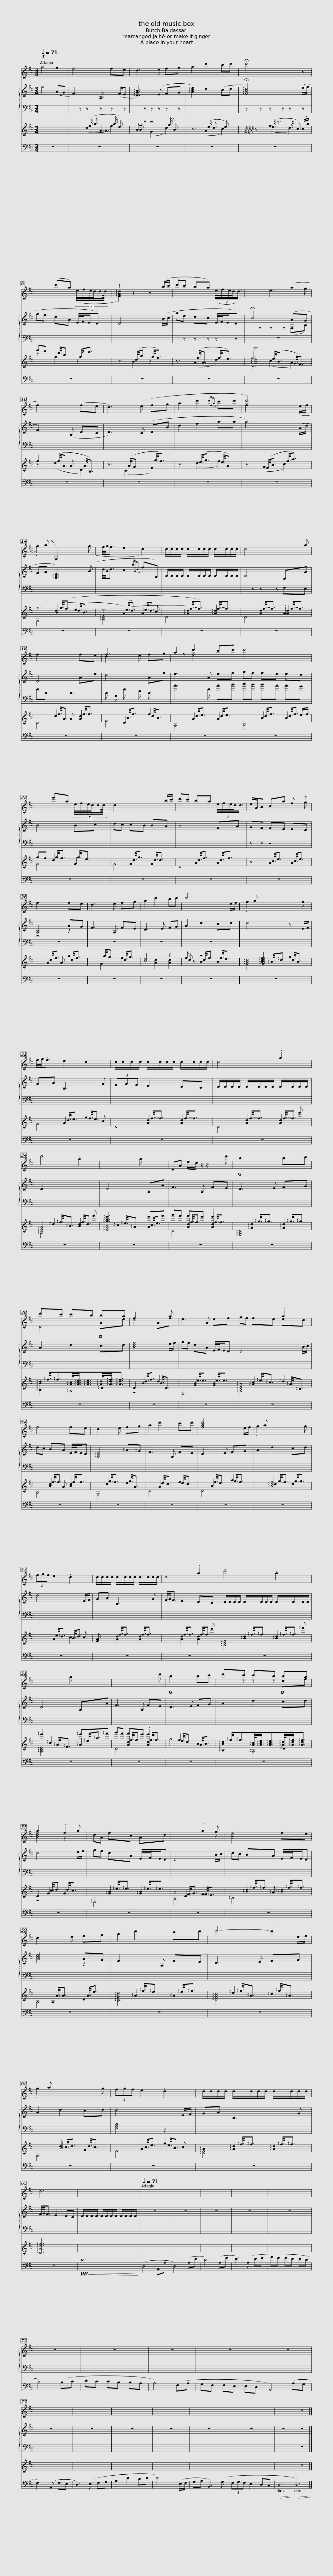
X:1
%%score ( 1 2 3 ) { ( 4 6 7 ) | ( 5 8 ) } ( 9 10 11 12 ) 13
L:1/8
Q:1/4=71
M:3/4
I:linebreak $
K:D
V:1 treble
V:2 treble
V:3 treble
V:4 treble
V:6 treble
V:7 treble
V:5 bass
V:8 bass
V:9 treble
V:10 treble
V:11 treble
V:12 treble
V:13 bass
V:1
!f! a4 g2 | f4 fe | d3 e fg | a2 d'2 c'd' |$ !fermata!d'4 x z | %5
 x2 (d'a) x2 |$ z2 z2 z (b/c'/ | d'c' ba) x2 | x2 x2 (.a2 |$ f2) x2 (fe | %10
 d3) (e fg | a2 d'2{/d'fa} c'd' | d'4) x2 |$ x (a G,2) x2 | x6 | %15
 x6 |$ x2 x2 x a | x6 | f6 |$ a2 d'2 c'd' | %20
 d'4 x2 | x2 e'a x2 |$ x2 x2 x b/c'/ | d'c' ba x2 | e/A/B ca f z |$ %25
 x6 | x6 | a2 d'2 c'd' | d'4 x2 |$ x a x2 x2 | %30
 x6 | x6 |$ x2 x2 .a2 | d'4 .a2 | x2 x a x2 |$ %35
 DA e/d/ z/ z/ x d' | b2 x2 bc' |$ d'c' c'b ba | f2 x2 x a | x6 |$ %40
 x2 x2 .a2 | x6 | x6 |$ a2 d'2 c'd' | [fad']4 x2 | %45
 x a x2 x2 |$ x6 | x6 | x2 x2 .a2 |$ d'4 .a2 | %50
 x2 x a x2 |$ x2 x2 x d' | b2 x2 bc' | d'c' c'b ba |$ a2 x2 x a | %55
 x6 | x2 x2 .a2 |$ x6 | x6 | a2 d'2 c'd' |$ %60
 d'4- d'2 | x a x2 x2 | (3fgf e2 .d2 |$ d/d/d/d/ d/d/d/d/ d/d/d/d/ | d6 | %65
 x6 |[Q:1/4=71] x6 |$ x6 | x6 | x6 | %70
 x6 | x6 | x6 | x6 | x6 |$ %75
 x6 | x6 | x6 | x6 | x6 | %80
 x6 | x6 | x6 | z6 |] %84
V:2
 x6 | x6 | x6 | x6 |$ x6 | %5
 x2 x2 (7:8:7(e/4f/4e/4d/4d/d/8 x/8 |$ !arpeggio![FAd]2) x2 x2 | x2 x2 (7:8:5(e/4f/4e/4d/4d3/4) | x2 e3 g |$ x6 | %10
 x6 | x6 | f2 x2 x (e/f/ |$ .g2) x2 x (g | f/4g/4.f3/2 e2 d2) | %15
 d/d/d/d/ d/d/d/d/ d/d/d/d/ |$ d4 x2 | f2 x2 fe | d2 x e fg |$ x z f4 | %20
 x6 | x2 x2 (7:8:7e/4f/4e/4d/4d/d/8 x/8 |$ d2 x2 x2 | x2 x2 (7:8:5e/4f/4e/4d/4d3/4 | x2 x2 x g |$ %25
 f2 x2 fe | d3 e fg | x6 | x2 x2 x e/f/ |$ .g2 x2 x g | %30
 f/4g/4.f3/2 e2 d2 | d/d/d/d/ d/d/d/d/ d/d/d/d/ |$ d4 x2 | x6 | x6 |$ %35
 x6 | x6 |$ D4 Ae | d4 Af | e3 A ef |$ %40
 gf fe ed | f4 fe | d2 x e fg |$ x6 | x2 x2 x e/f/ | %45
 .g2 x2 x g |$ (3fgf e2 .d2 | d/d/d/d/ d/d/d/d/ d/d/d/d/ | d4 x2 |$ x6 | %50
 x6 |$ x6 | x6 | x z z z df |$ x2 x2 .f2 | %55
 dA fc Ad | x2 x2 x g |$ [Acf]4 fe | d2 x e fg | x6 |$ %60
 x2 x2 x e/f/ | .g2 x2 x g | x6 |$ x6 | x6 | %65
 x6 | x6 |$ x6 | x6 | x6 | %70
 x6 | x6 | x6 | x6 | x6 |$ %75
 x6 | x6 | x6 | x6 | x6 | %80
 x6 | x6 | x6 | x6 |] %84
V:3
 x6 | x6 | x6 | x6 |$ x6 | %5
 x6 |$ x6 | x6 | x6 |$ x6 | %10
 x6 | x6 | x6 |$ x6 | x6 | %15
 x6 |$ x6 | x6 | x6 |$ x6 | %20
 x6 | x6 |$ x6 | x6 | x6 |$ %25
 x6 | x6 | x6 | x6 |$ x6 | %30
 x6 | x6 |$ x6 | x6 | x6 |$ %35
 x6 | x6 |$ x6 | x6 | x6 |$ %40
 x6 | x6 | x6 |$ x6 | x6 | %45
 x6 |$ x6 | x6 | x6 |$ x6 | %50
 x6 |$ x6 | x6 | x6 |$ [Bdf]4 z2 | %55
 x6 | x2 x2 x g |$ x6 | x6 | x6 |$ %60
 x6 | x6 | x6 |$ x6 | x6 | %65
 x6 | x6 |$ x6 | x6 | x6 | %70
 x6 | x6 | x6 | x6 | x6 |$ %75
 x6 | x6 | x6 | x6 | x6 | %80
 x6 | x6 | x6 | x6 |] %84
V:4
 f4 (AG | F3) A,3/2 (F/E | !arpeggio![DGB]3) (E FG | !arpeggio![Ace]2) d2 (cd |$ !arpeggio!!fermata![FBd]4) x (e/f/ | %5
 gf dA E/4F/4E/D) |$ D4 x (B/c/ | ae dc E/4F/4E/D) | !fermata!c4 (AG |$ F3) (A, DC | %10
 D3) (C DB | d2 f2 aa | a4) x (A/d/ |$ GA !arpeggio![B,DF]3) (B | d/4B/4d3/2 c2{/bBd} fC) | %15
 D/D/D/D/ D/D/D/D/ D/D/D/D/ |$ D4 A,A | D4 Ae | d4 Af |$ e3 A ef | %20
 gf fe ed | B4 Bc |$ dc cB BA | A4 FA | GF FE ED |$ %25
 A,4 AG | F3 A, FE | D3 E FG | A2 d2 cd |$ d4 z E/F/ | %30
 GA B,3 G | (3FGF E2 DC |$ D/D/D/D/ D/D/D/D/ D/D/D/D/ | D2 x2 x2 | D4 A,A |$ %35
 F3 A, FE | D3 E FG |$ A2 d2 cd | [Bdf]4 x e/f/ | gf dA E/4F/4E/D |$ %40
 D4 x B/c/ | dc BA E/4F/4E/D | !arpeggio![A,CE]4 !arpeggio!A!arpeggio!G |$ F3 A, FE | D3 E FG | %45
 A2 d2 cd |$ d4 x E/F/ | GA B,3 G | F/4G/4F3/2 E2 DC |$ D/D/D/D/ D/D/D/D/ D/D/D/D/ | %50
 D4 A,A |$ F3 A, FE | D3 E FG | A2 d2 cd |$ d4 x e/f/ | %55
 gf dA E/4F/4E/D | D4 x B/c/ |$ dc BA E/4F/4E/D | A4 AG | F3 A, FE |$ %60
 D3 E FG | A2 d2 cd | d4 x E/F/ |$ GA B,3 G | F/4G/4F3/2 E2 DC | %65
 D/D/D/D/ D/D/D/D/ D/D/D/D/ | z6 |$ z6 | z6 | z6 | %70
 z6 | z6 | z6 | z6 | z6 |$ %75
 z6 | z6 | z6 | z6 | z6 | %80
 z6 | z6 | z6 | z6 |] %84
V:5
 x6 | x z z z z z | x z z z z z | x6 |$ z z z z z z | %5
 x6 |$ x6 | x z z z z z | z6 |$ x6 | %10
 x6 | x6 | x6 |$ x6 | x6 | %15
 x6 |$ x z z z F,E, | AD x D3 | D A, A F D x |$ e3 A ef | %20
 gf fe ed | x6 |$ x6 | x6 | z z z4 |$ %25
 z6 | z6 | z6 | z6 |$ x6 | %30
 x6 | x6 |$ x6 | x6 | x6 |$ %35
 x6 | x6 |$ x6 | x6 | x6 |$ %40
 x6 | x6 | x6 |$ x6 | x6 | %45
 x6 |$ x6 | x6 | x6 |$ x6 | %50
 x6 |$ x6 | x6 | x6 |$ x6 | %55
 x6 | x6 |$ x6 | x6 | x6 |$ %60
 x6 | x6 | x6 |$ x6 | x6 | %65
 x6 | x6 |$ x6 | x6 | x6 | %70
 x6 | x6 | x6 | x6 | x6 |$ %75
 x6 | x6 | x6 | x6 | x6 | %80
 x6 | x6 | x6 | z6 |] %84
V:6
 x6 | x6 | x6 | x6 |$ x6 | %5
 x6 |$ x6 | x6 | x z z z (F,B,) |$ x6 | %10
 x6 | x6 | x6 |$ x6 | x6 | %15
 x6 |$ x6 | x6 | x6 |$ x6 | %20
 x6 | x6 |$ x6 | x6 | x6 |$ %25
 x6 | x6 | x6 | x6 |$ x6 | %30
 x6 | x6 |$ x6 | x6 | x6 |$ %35
 x6 | x6 |$ x6 | x6 | x6 |$ %40
 x6 | x6 | x6 |$ x6 | x6 | %45
 x6 |$ x6 | x6 | x6 |$ x6 | %50
 x6 |$ x6 | x6 | x6 |$ x6 | %55
 x6 | x6 |$ x6 | x6 | x6 |$ %60
 x6 | x6 | x6 |$ x6 | x6 | %65
 x6 | x6 |$ x6 | x6 | x6 | %70
 x6 | x6 | x6 | x6 | x6 |$ %75
 x6 | x6 | x6 | x6 | x6 | %80
 x6 | x6 | x6 | x6 |] %84
V:7
 x6 | x6 | x6 | x6 |$ x6 | %5
 x6 |$ x6 | x6 | x6 |$ x6 | %10
 x6 | x6 | x6 |$ x6 | x6 | %15
 x6 |$ x6 | x6 | x6 |$ x6 | %20
 x6 | x6 |$ x6 | x6 | x6 |$ %25
 z4 z2 | x6 | x6 | x6 |$ x6 | %30
 x6 | x6 |$ x6 | x6 | x6 |$ %35
 x6 | x6 |$ x6 | x6 | x6 |$ %40
 x6 | x6 | x6 |$ x6 | x6 | %45
 x6 |$ x6 | x6 | x6 |$ x6 | %50
 x6 |$ x6 | x6 | x6 |$ x6 | %55
 x6 | x6 |$ x6 | [ce]4 z2 | x6 |$ %60
 x6 | x6 | x6 |$ x6 | x6 | %65
 x6 | x6 |$ x6 | x6 | x6 | %70
 x6 | x6 | x6 | x6 | x6 |$ %75
 x6 | x6 | x6 | x6 | x6 | %80
 x6 | x6 | x6 | x6 |] %84
V:8
 x6 | x6 | x6 | x6 |$ x6 | %5
 x6 |$ x6 | x6 | x6 |$ x6 | %10
 x6 | x6 | x6 |$ x6 | x6 | %15
 x6 |$ x6 | x6 | x6 |$ x6 | %20
 x6 | x6 |$ x6 | x6 | x6 |$ %25
 x6 | x6 | x6 | x6 |$ x6 | %30
 x6 | x6 |$ x6 | x6 | x6 |$ %35
 x6 | x6 |$ x6 | x6 | x6 |$ %40
 x6 | x6 | x6 |$ x6 | x6 | %45
 x6 |$ x6 | x6 | x6 |$ x6 | %50
 x6 |$ x6 | x6 | x6 |$ x6 | %55
 x6 | x6 |$ x6 | x6 | x6 |$ %60
 x6 | x6 | [F,A,C]4 z2 |$ x6 | x6 | %65
 x6 | x6 |$ x6 | x6 | x6 | %70
 x6 | x6 | x6 | x6 | x6 |$ %75
 x6 | x6 | x6 | x6 | x6 | %80
 x6 | x6 | x6 | x6 |] %84
V:9
 x6 | x2 x A3 | B z z4 | x6 |$ x2 x2 x (c/a/) | %5
 g'f' x2 x2 |$ x6 | x6 | f6 |$ f2 x4 | %10
 x6 | x6 | x6 |$ x2 B2 x2 | x2 x2 x c | %15
 x6 |$ x2 x2 .A2 | x2 x A x2 | x6 |$ x6 | %20
 x2 x2 x e/f/ | gf x2 x2 |$ x2 x/8 d3/8g3/2 x/8 d3/8d3/2 | x2 x/8 d3/8f3/2 x/8 d3/8f3/2 | x6 |$ %25
 x6 | x6 | x6 | f x x4 |$ x2 !arpeggio![Bdf]2 x2 | %30
 x2 x2 x c | x6 |$ x2 x2 x e' | !arpeggio![DFA]4 x f' | !arpeggio![gbe']3 x e'f' |$ %35
 g'f' f'e' .e'2 | x2 x/8 !arpeggio!g3/8!arpeggio!g3/2 x/8 !arpeggio!g3/8!arpeggio!g3/2 |$ x/8 !arpeggio!f3/8!arpeggio!f3/2!arpeggio![Ac]/4<!arpeggio![Ace]/4!arpeggio![Ace]3/2!arpeggio![Ad]/4<!arpeggio![Adf]/4!arpeggio![Adf]3/2 | x2 x/8 d3/8f3/2 x/8 B3/8D3/2 | x2 x/8 e3/8e3/2 x/8 e3/8e3/2 |$ %40
 !arpeggio!A4 x2 | x2 x A x2 | x6 |$ x6 | x6 | %45
 x6 |$ x6 | x6 | x2 x2 x e' |$ x2 x2 x !arpeggio!f' | %50
 !arpeggio!e'2 x2 !arpeggio!e'!arpeggio!f' |$ g'f' f'e' .e'2 | x6 | x6 |$ x6 | %55
 x6 | A4 x2 |$ x2 x !arpeggio!A x2 | x6 | x6 |$ %60
 x6 | x2 B4 | x2 x2 x c |$ x6 | x6 | %65
 x6 | x6 |$ x6 | x6 | x6 | %70
 x6 | x6 | x6 | x6 | x6 |$ %75
 x6 | x6 | x6 | x6 | x6 | %80
 x6 | x6 | x6 | z6 |] %84
V:10
 x6 | x2 x A3 | B z z4 | x6 |$ x6 | %5
 x6 |$ x6 | x6 | !arpeggio!!fermata![Ace]4 x2 |$ x2 x A x2 | %10
 x6 | x6 | x6 |$ z3/2 x/ x/8 (g3/8f3/2 x/8 d3/8B3/2 | z3/2 x/ x/8 (e3/8d3/2) x/8 e3/8d3/2 | %15
 x2 x/8 f3/8-f3/2) x/8 f3/8-f3/2 |$ x2 x/8 f3/8-f3/2 x/8 f3/8-f3/2 | x2 x/8 f3/8A3/2 x/8 f3/8f3/2 | x2 x/8 B3/8f3/2 x/8 d3/8B3/2 |$ x2 x/8 d3/8e3/2 x/8 d3/8e3/2 | %20
 x2 x/8 d3/8f3/2 x/8 d3/8f3/2 | x2 x/8 g3/8f3/2 x/8 g3/8e3/2 |$ x2 G2 G2 | x2 A2 A2 | B4 x2 |$ %25
 x2 x A x2 | x6 | x6 | d z z4 |$ x2 x/8 !arpeggio!B3/8!arpeggio!d3/2 x/8 d3/8B3/2 | %30
 x2 x/8 d3/8e3/2 x/8 f3/8e3/2 | x2 x/8 f3/8-f3/2 x/8 f3/8-f3/2 |$ x2 x/8 f3/8-f3/2 x/8 f3/8-f3/2 | x2 x/8 !arpeggio!f3/8!arpeggio!B3/2 x/8 f3/8d3/2 | x2 x/8 !arpeggio!e3/8!arpeggio!A3/2 x/8 c3/8e3/2 |$ %35
 x2 x/8 f3/8f3/2 x/8 f3/8f3/2 | x2 !arpeggio![Gd]2 !arpeggio![Gd]2 |$ x2 x2 !arpeggio!D2 | D2 B2 d2 | x2 [GB]2 [GB]2 |$ %40
 x2 x/8 !arpeggio!e3/8!arpeggio!c3/2 x/8 !arpeggio!A3/8!arpeggio!C3/2 | x2 x/8 f3/8f3/2 x/8 f3/8f3/2 | x2 x/8 g3/8f3/2 x/8 g3/8A3/2 |$ x2 x/8 e3/8d3/2 x/8 e3/8d3/2 | x2 x/8 f3/8e3/2 x/8 g3/8f3/2 | %45
 x2 !arpeggio![Bdf]4 |$ x2 x2 x c | x6 | x6 |$ x2 x/8 !arpeggio!f3/8!arpeggio!f3/2 x/8 !arpeggio!f3/8!arpeggio!f3/2 | %50
 x2 x/8 !arpeggio!A3/8!arpeggio!F3/2 x/8 !arpeggio!e3/8!arpeggio!a3/2 |$ x2 x/8 f3/8f3/2 x/8 f3/8f3/2 | x2 x/8 e3/8d3/2 x/8 A3/8B3/2 | x/8 !arpeggio!f3/8!arpeggio!f3/2!arpeggio![Ac]/4<!arpeggio![Ace]/4!arpeggio![Ace]3/2!arpeggio![Ad]/4<!arpeggio![Adf]/4!arpeggio![Adf]3/2 |$ x2 x/8 c3/8d3/2 x/8 d3/8c3/2 | %55
 x2 x/8 !arpeggio!e3/8!arpeggio!e3/2 x/8 !arpeggio!e3/8!arpeggio!e3/2 | x2 x/8 F3/8G3/2 x/8 F3/8E3/2 |$ x2 x/8 !arpeggio!f3/8!arpeggio!f3/2 x/8 !arpeggio!f3/8!arpeggio!f3/2 | x2 x/8 A3/8A3/2 x/8 A3/8e3/2 | x2 x/8 !arpeggio!f3/8!arpeggio!e3/2 x/8 !arpeggio!e3/8!arpeggio!f3/2 |$ %60
 x2 x/8 !arpeggio!f3/8!arpeggio!A3/2 x/8 !arpeggio!f3/8!arpeggio!A3/2 | x2 x/8 c3/8d3/2 x/8 d3/8c3/2 | x2 x/8 c3/8e3/2 x/8 e3/8B3/2 |$ !arpeggio!A2 x/8 !arpeggio!f3/8!arpeggio!f3/2 x/8 !arpeggio!f3/8!arpeggio!f3/2 | !arpeggio![DAdf]6 | %65
 x6 | x6 |$ x6 | x6 | x6 | %70
 x6 | x6 | x6 | x6 | x6 |$ %75
 x6 | x6 | x6 | x6 | x6 | %80
 x6 | x6 | x6 | x6 |] %84
V:11
 x6 | x2 x/8 (f3/8 a3/2 x/8 a3/8 e3/2) | z4 x/8 (g3/8 B3/2) | z3/2 x/ x/8 (e3/8 d3/2 x/8 e15/8) |$ z/8 z/8 z/4 z x/ x/8 (e3/8 z3/2 x/8 z3/8 c3/2) | %5
 z3/2 x/ x/8 d'3/8b3/2 x/8 g3/8e'3/2 |$ z3/2 x/ x/8 (d3/8a3/2 x/8 g3/8f3/2) | z3/2 x/ x/8 (f3/8A3/2 x/8 f3/8e3/2) | z3/2 x/ x/8 (e3/8B3/2 x/8 G3/8F3/2) |$ z3/2 x/ x/8 (f3/8A3/2 x/8 A3/8B,3/2) | %10
 z3/2 x/ x/8 (A3/8G3/2 x/8 g3/8f3/2) | z3/2 x/ x/8 (e3/8g3/2 x/8 e3/8A3/2) | z3/2 x/ x/8 (F3/8B3/2 x/8 f3/8a3/2) |$ x2 (d2 e2 | x2 (A2) A2 | %15
 x2 !arpeggio![Ad]2) !arpeggio![Ad]2 |$ x2 [Ad]2 [Ad]2 | x2 d2 [Ad]2 | x2 D2 f2 |$ x2 A2 A2 | %20
 x2 B2 B2 | x2 d2 G2 |$ G4 x2 | D4 x2 | x2 x/8 c3/8e3/2 x/8 c3/8e3/2 |$ %25
 x2 x/8 d3/8f3/2 x/8 d3/8f3/2 | x2 x/8 a3/8g3/2 x/8 d3/8g3/2 | [ce]4 z2 | x2 x/8 d3/8f3/2 x/8 f3/8e3/2 |$ x2 !arpeggio!G2 g2 | %30
 x2 A2 g2 | x2 [Ad]2 [Ad]2 |$ x2 [Ad]2 [Ad]2 | x2 !arpeggio!d2 [Bd]2 | x2 !arpeggio!c2 A2 |$ %35
 x2 [Ad]2 [Ad]2 | !arpeggio![G,B,D]4 x2 |$ !arpeggio![B,Bd]2 !arpeggio!A,4 | z4 x2 | E,4 x2 |$ %40
 x2 !arpeggio![Ac]2 !arpeggio!d2 | x2 [Bd]2 [Bd]2 | x2 d2 e2 |$ x2 A2 f2 | x2 B2 a2 | %45
 x2 x/8 g3/8f3/2 x/8 g3/8g3/2 |$ x2 x/8 e3/8d3/2 x/8 B3/8d3/2 | [FA]/ x/ x x/8 f3/8f3/2 x/8 f3/8f3/2 | x2 x/8 f3/8f3/2 x/8 f3/8f3/2 |$ x2 !arpeggio![Bd]2 !arpeggio![Bd]2 | %50
 x2 !arpeggio!c2 !arpeggio!A2 |$ x2 [Ad]2 [Ad]2 | x2 f2 B2 | x2 x2 !arpeggio!D2 |$ D2 G2 G2 | %55
 x2 !arpeggio![GB]2 !arpeggio![GB]2 | x2 D2 F2 |$ x2 !arpeggio![Bd]2 !arpeggio![Bd]2 | x2 A,2 D2 | x2 !arpeggio!A2 !arpeggio!A2 |$ %60
 x2 !arpeggio!d2 !arpeggio!c2 | x2 d2 G2 | x2 A2 g2 |$ x2 !arpeggio![Ad]2 !arpeggio![Ad]2 | x6 | %65
 x6 | x6 |$ x6 | x6 | x6 | %70
 x6 | x6 | x6 | x6 | x6 |$ %75
 x6 | x6 | x6 | x6 | x6 | %80
 x6 | x6 | x6 | x6 |] %84
V:12
 x6 | x2 (d2 f2) | x2 (G2 d2) | x2 (A2 c2) |$ x2 (f2 d2) | %5
 x2 g2 z2 |$ x2 B2 z2 | x2 (A2 d2) | x2 (c2 A2) |$ x2 (d2 D2) | %10
 x2 (C2 F2) | x2 (d2 f2) | x2 (G2 c2) |$ G,4 x2 | !arpeggio![A,CE]4 x2 | %15
 D4 x2 |$ D4 x2 | D4 x2 | F4 x2 |$ A,4 x2 | %20
 B,4 x2 | G4 x2 |$ x6 | x6 | x2 A2 A2 |$ %25
 x2 A2 a2 | x2 G2 f2 | x2 [Ad]2 [Ad]2 | x2 B2 B2 |$ !arpeggio![GBd]4 x2 | %30
 G4 x2 | D4 x2 |$ D4 x2 | !arpeggio!B,4 x2 | !arpeggio![EGB]4 x2 |$ %35
 D4 x2 | x6 |$ x6 | x6 | x6 |$ %40
 !arpeggio![A,CE]4 x2 | B,4 x2 | G,4 x2 |$ D4 x2 | D4 x2 | %45
 x2 d2 d2 |$ x2 A2 c2 | x2 [Ad]2 [Ad]2 | x2 [Ad]2 [Ad]2 |$ !arpeggio![B,DF]4 x2 | %50
 !arpeggio![A,CE]4 x2 |$ D4 x2 | g4 x2 | !arpeggio![B,Bd]2 !arpeggio!A,4 |$ z4 x2 | %55
 !arpeggio!E,4 x2 | A,4 x2 |$ !arpeggio!B,4 x2 | A,4 x2 | !arpeggio![CGd]4 x2 |$ %60
 !arpeggio![DFAc]4 x2 | A,4 x2 | F4 x2 |$ !arpeggio![DF]4 x2 | x6 | %65
 x6 | x6 |$ x6 | x6 | x6 | %70
 x6 | x6 | x6 | x6 | x6 |$ %75
 x6 | x6 | x6 | x6 | x6 | %80
 x6 | x6 | x6 | x6 |] %84
V:13
 z6 | z6 | z6 | z6 |$ z6 | %5
 z6 |$ z6 | z6 | z6 |$ z6 | %10
 z6 | z6 | z6 |$ z6 | z6 | %15
 z6 |$ z6 | z6 | z6 |$ z6 | %20
 z6 | z6 |$ z6 | z6 | z6 |$ %25
 z6 | z6 | z6 | z6 |$ z6 | %30
 z6 | z6 |$ z6 | z6 | z6 |$ %35
 z6 | z6 |$ z6 | z6 | z6 |$ %40
 z6 | z6 | z6 |$ z6 | z6 | %45
 z6 |$ z6 | z6 | z6 |$ z6 | %50
 z6 |$ z6 | z6 | z6 |$ z6 | %55
 z6 | z6 |$ z6 | z6 | z6 |$ %60
 z6 | z6 | z6 |$ z6 | z6 | %65
!pp!!<(! D6!<)! | (D,4 A,,A, |$ D,4) (A,E | D4) (A,F | E3) (A, EF | %70
 GF FE ED | B,4) (B,C | DC CB, B,A, | A,4) (F,A, | G,F, F,E, E,D, |$ %75
 A,,4) (A,G, | F,3) (A,, F,E, | D,3) (E, F,G, | A,2 D2 CD | D4) x (E,/F,/ | %80
 G,A, B,,3) (G, | (3F,G,F, E,2 D,C, |!>(! D,6!>)! |!>(! D,6)!>)! |] %84
